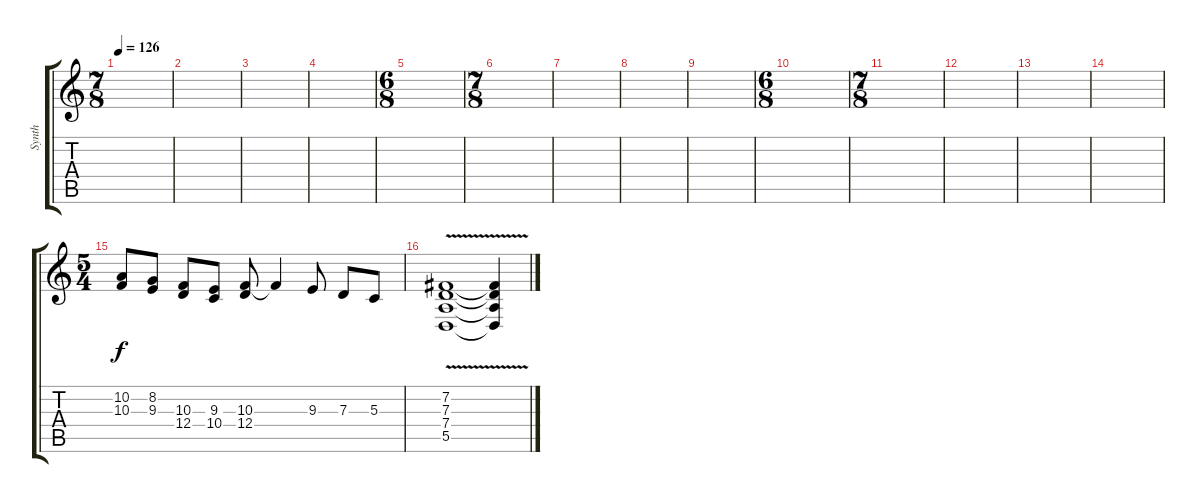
\track ("Synth" "Synth") {instrument pad3polysynth}
\staff {score tabs}
\tuning (E4 B3 G3 D3 A2 E2) {hide}
\ts (7 8)
\tempo 126
\clef g2
\ks c
|
|
|
|
\ts (6 8)
|
\ts (7 8)
|
|
|
|
\ts (6 8)
|
\ts (7 8)
|
|
|
|
\ts (5 4)
(10.2 10.3).8{dy f} (8.2 9.3).8 (10.3 12.4).8 (9.3 10.4).8 (10.3 12.4).8 10.3{t}.4 9.3.8 7.3.8 5.3.8 |
(7.2{v} 7.3{v} 7.4{v} 5.5{v}).1 (7.2{t} 7.3{t} 7.4{t} 5.5{t}).4
